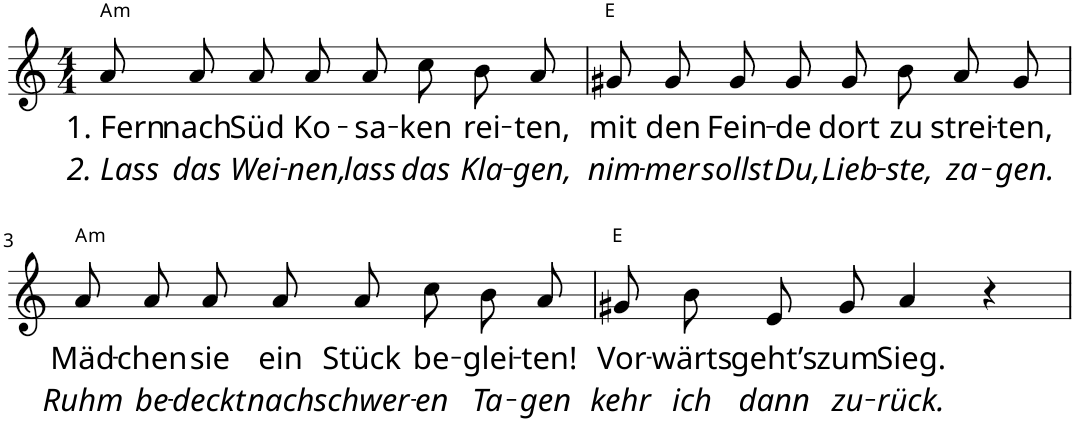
**kern	**text	**text	**harte
*part1	*part1	*part1	*part1
*staff1	*staff1	*staff1	*
*I"Piano	*	*	*
*I'Pno.	*	*	*
*clefG2	*	*	*
*k[]	*	*	*
*M4/4	*	*	*
=1	=1	=1	=1
!	!LO:LY:b	!LO:LY:b	!LO:H:kt=m
8a/L	1. Fern	2. Lass	A:min
!	!LO:LY:b	!LO:LY:b	!
8a/J	nach	das	.
!	!LO:LY:b	!LO:LY:b	!
8a/L	Süd	Wei-	.
!	!LO:LY:b	!LO:LY:b	!
8a/J	Ko-	-nen,	.
!	!LO:LY:b	!LO:LY:b	!
8a\L	-sa-	lass	.
!	!LO:LY:b	!LO:LY:b	!
8cc\J	-ken	das	.
!	!LO:LY:b	!LO:LY:b	!
8b/L	rei-	Kla-	.
!	!LO:LY:b	!LO:LY:b	!
8a/J	-ten,	-gen,	.
=2	=2	=2	=2
!	!LO:LY:b	!LO:LY:b	!
8g#X/L	mit	nim-	E:maj
!	!LO:LY:b	!LO:LY:b	!
8g#/J	den	-mer	.
!	!LO:LY:b	!LO:LY:b	!
8g#/L	Fein-	sollst	.
!	!LO:LY:b	!LO:LY:b	!
8g#/J	-de	Du,	.
!	!LO:LY:b	!LO:LY:b	!
8g#/L	dort	Lieb-	.
!	!LO:LY:b	!LO:LY:b	!
8b/J	zu	-ste,	.
!	!LO:LY:b	!LO:LY:b	!
8a/L	strei-	za-	.
!	!LO:LY:b	!LO:LY:b	!
8g#/J	-ten,	-gen.	.
!!LO:LB:g=z
=3	=3	=3	=3
!	!LO:LY:b	!LO:LY:b	!LO:H:kt=m
8a/L	Mäd-	Ruhm	A:min
!	!LO:LY:b	!LO:LY:b	!
8a/J	-chen	be-	.
!	!LO:LY:b	!LO:LY:b	!
8a/L	sie	-deckt	.
!	!LO:LY:b	!LO:LY:b	!
8a/J	ein	nach	.
!	!LO:LY:b	!LO:LY:b	!
8a\L	Stück	schwer-	.
!	!LO:LY:b	!LO:LY:b	!
8cc\J	be-	-en	.
!	!LO:LY:b	!LO:LY:b	!
8b/L	-glei-	Ta-	.
!	!LO:LY:b	!LO:LY:b	!
8a/J	-ten!	-gen	.
=4	=4	=4	=4
!	!LO:LY:b	!LO:LY:b	!
8g#X/L	Vor-	kehr	E:maj
!	!LO:LY:b	!LO:LY:b	!
8b/J	-wärts	ich	.
!	!LO:LY:b	!LO:LY:b	!
8e/L	geht’s	dann	.
!	!LO:LY:b	!LO:LY:b	!
8g#/J	zum	zu-	.
!	!LO:LY:b	!LO:LY:b	!
4a/	Sieg.	-rück.	.
4r	.	.	.
=	=	=	=
*-	*-	*-	*-
